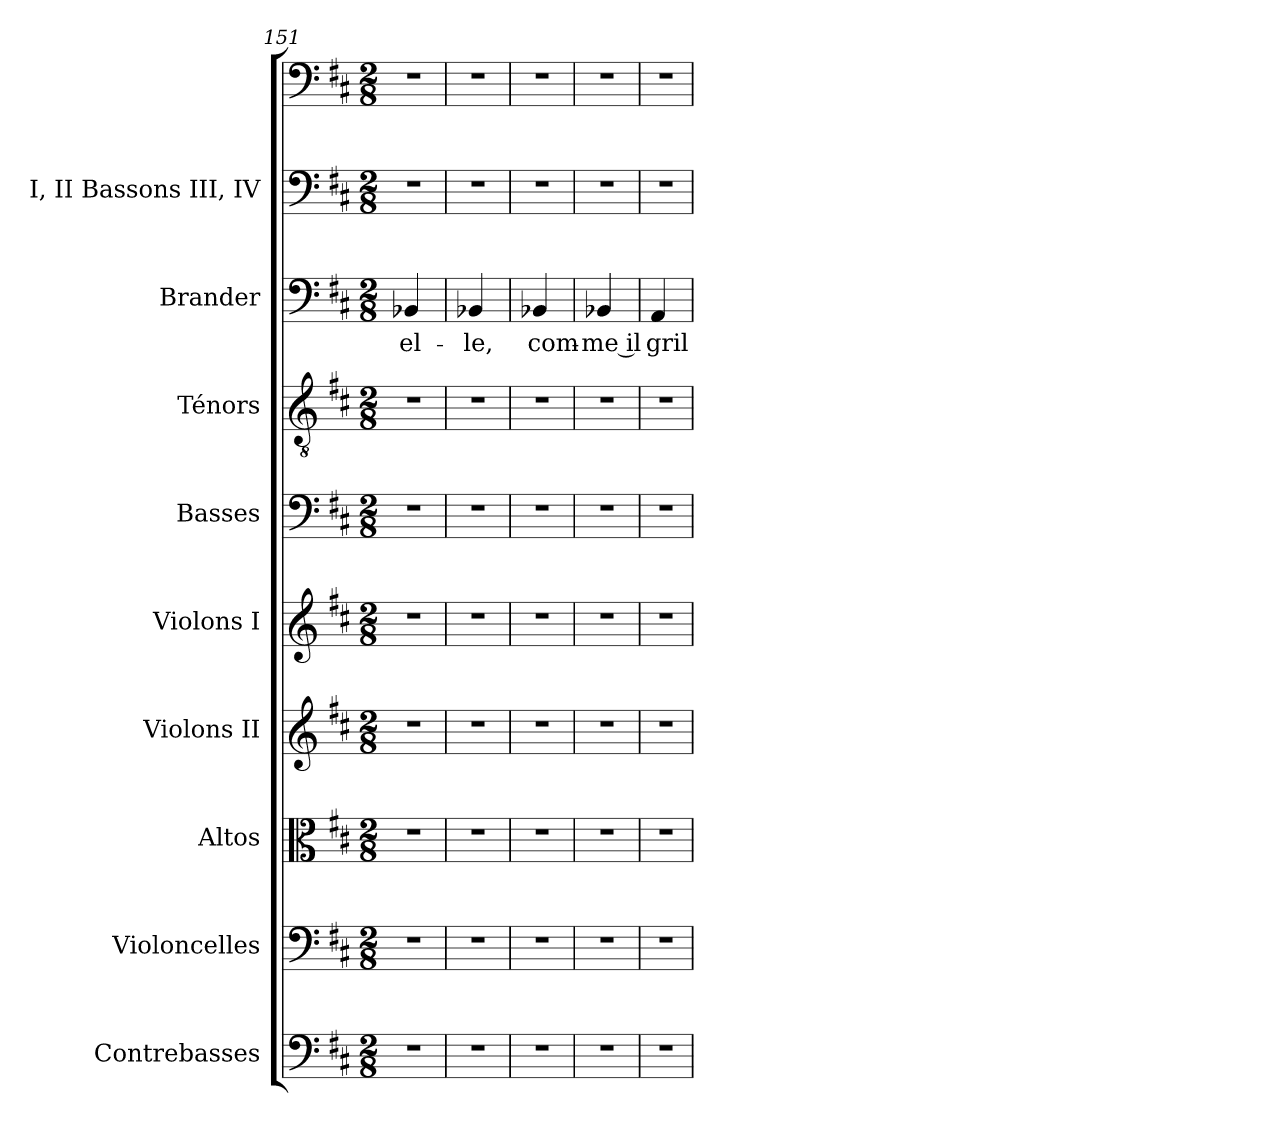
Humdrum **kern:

**kern	**kern	**kern	**kern	**kern	**kern	**kern	**kern	**text	**kern	**kern
*part9	*part8	*part7	*part6	*part5	*part4	*part3	*part2	*part2	*part1	*part1
*staff10	*staff9	*staff8	*staff7	*staff6	*staff5	*staff4	*staff3	*staff3	*staff2	*staff1
*I"Contrebasses	*I"Violoncelles	*I"Altos	*I"Violons II	*I"Violons I	*I"Basses	*I"Ténors	*I"Brander	*	*I"I, II   Bassons   III, IV	*
*clefF4	*clefF4	*clefC3	*clefG2	*clefG2	*clefF4	*clefGv2	*clefF4	*	*clefF4	*clefF4
*ITrd7c12	*	*	*	*	*	*ITrd7c12	*	*	*	*
*k[f#c#]	*k[f#c#]	*k[f#c#]	*k[f#c#]	*k[f#c#]	*k[f#c#]	*k[f#c#]	*k[f#c#]	*	*k[f#c#]	*k[f#c#]
*D:	*D:	*D:	*D:	*D:	*D:	*D:	*D:	*	*D:	*D:
*M2/8	*M2/8	*M2/8	*M2/8	*M2/8	*M2/8	*M2/8	*M2/8	*	*M2/8	*M2/8
=151	=151	=151	=151	=151	=151	=151	=151	=151	=151	=151
!LO:N:vis=1	!LO:N:vis=1	!LO:N:vis=1	!LO:N:vis=1	!LO:N:vis=1	!LO:N:vis=1	!LO:N:vis=1	!	!	!	!
!	!	!	!	!	!	!	!	!LO:LY:b:color=#000000	!LO:N:vis=1	!LO:N:vis=1
4r	4r	4r	4r	4r	4r	4r	4BB-Xi/	-el-	4r	4r
=152	=152	=152	=152	=152	=152	=152	=152	=152	=152	=152
!LO:N:vis=1	!LO:N:vis=1	!LO:N:vis=1	!LO:N:vis=1	!LO:N:vis=1	!LO:N:vis=1	!LO:N:vis=1	!	!	!	!
!	!	!	!	!	!	!	!	!LO:LY:b:color=#000000	!LO:N:vis=1	!LO:N:vis=1
4r	4r	4r	4r	4r	4r	4r	4BB-Xi/	-le,	4r	4r
=153	=153	=153	=153	=153	=153	=153	=153	=153	=153	=153
!LO:N:vis=1	!LO:N:vis=1	!LO:N:vis=1	!LO:N:vis=1	!LO:N:vis=1	!LO:N:vis=1	!LO:N:vis=1	!	!	!	!
!	!	!	!	!	!	!	!	!LO:LY:b:color=#000000	!LO:N:vis=1	!LO:N:vis=1
4r	4r	4r	4r	4r	4r	4r	4BB-Xi/	com-	4r	4r
=154	=154	=154	=154	=154	=154	=154	=154	=154	=154	=154
!LO:N:vis=1	!LO:N:vis=1	!LO:N:vis=1	!LO:N:vis=1	!LO:N:vis=1	!LO:N:vis=1	!LO:N:vis=1	!	!	!	!
!	!	!	!	!	!	!	!	!LO:LY:b:color=#000000	!LO:N:vis=1	!LO:N:vis=1
4r	4r	4r	4r	4r	4r	4r	4BB-Xi/	-me il	4r	4r
!!LO:LB:g=z
=155	=155	=155	=155	=155	=155	=155	=155	=155	=155	=155
!LO:N:vis=1	!LO:N:vis=1	!LO:N:vis=1	!LO:N:vis=1	!LO:N:vis=1	!LO:N:vis=1	!LO:N:vis=1	!	!	!	!
!	!	!	!	!	!	!	!	!LO:LY:b:color=#000000	!LO:N:vis=1	!LO:N:vis=1
4r	4r	4r	4r	4r	4r	4r	4AAi/	gril-	4r	4r
=	=	=	=	=	=	=	=	=	=	=
*-	*-	*-	*-	*-	*-	*-	*-	*-	*-	*-
